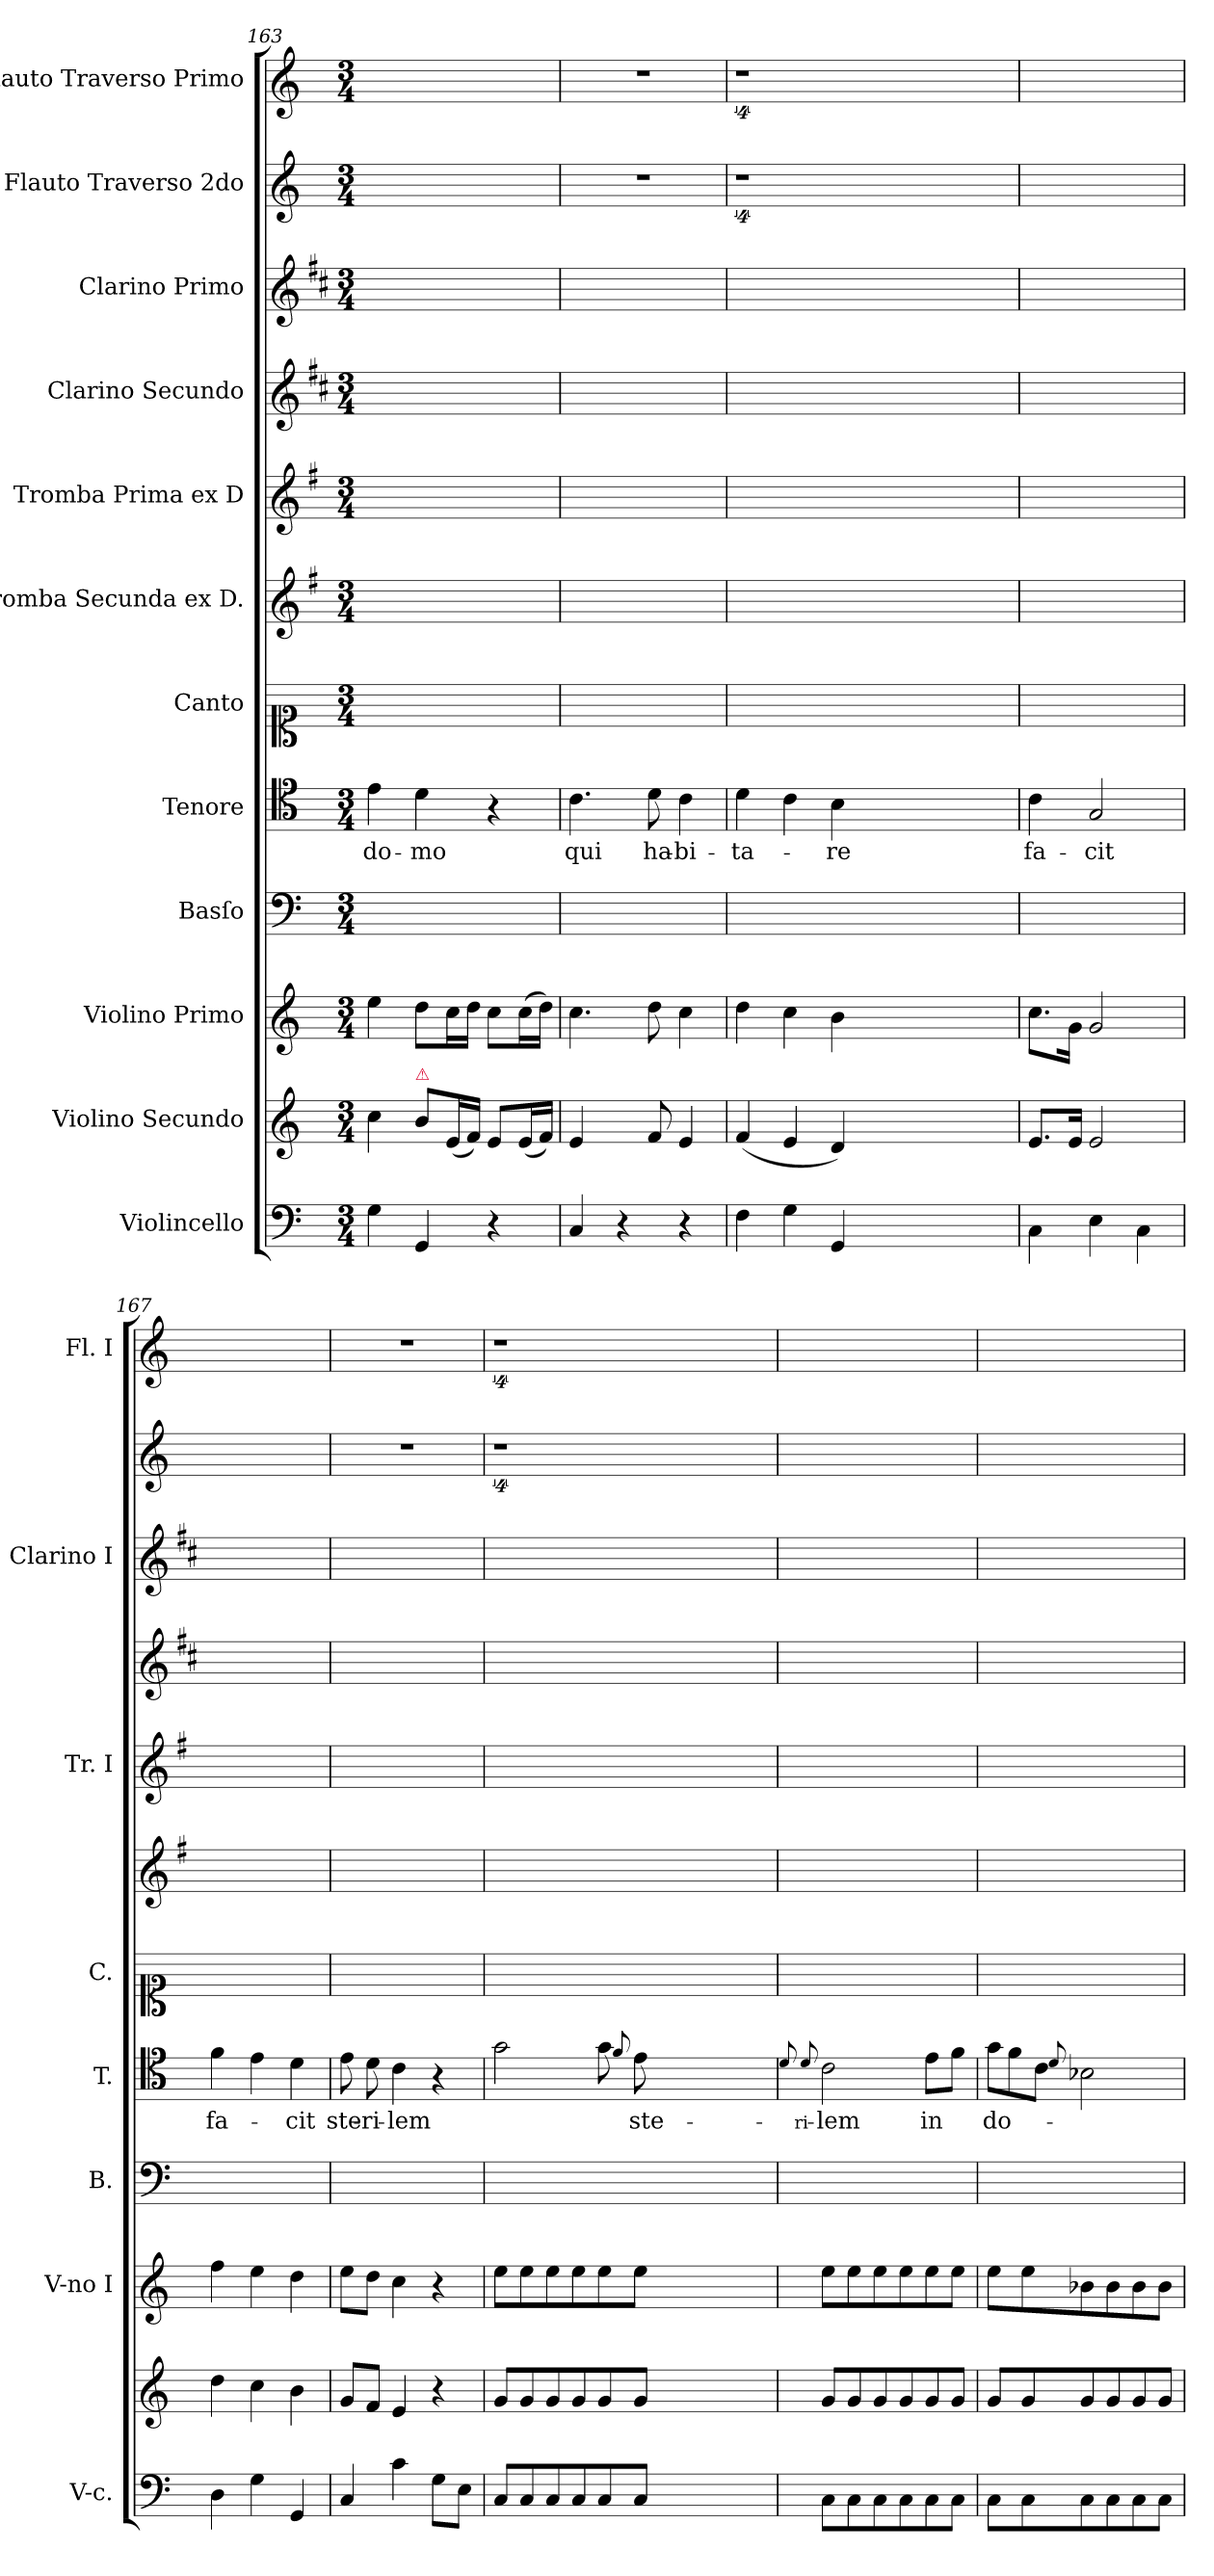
**kern	**kern	**kern	**kern	**kern	**text	**kern	**kern	**kern	**kern	**kern	**kern	**kern
*part12	*part11	*part10	*part9	*part8	*part8	*part7	*part6	*part5	*part4	*part3	*part2	*part1
*staff12	*staff11	*staff10	*staff9	*staff8	*staff8	*staff7	*staff6	*staff5	*staff4	*staff3	*staff2	*staff1
*I"Violincello	*I"Violino Secundo	*I"Violino Primo	*I"Basſo	*I"Tenore	*	*I"Canto	*I"Tromba Secunda ex D.	*I"Tromba Prima ex D	*I"Clarino Secundo	*I"Clarino Primo	*I"Flauto Traverso 2do	*I"Flauto Traverso Primo
*I'V-c.	*	*I'V-no I	*I'B.	*I'T.	*	*I'C.	*	*I'Tr. I	*	*I'Clarino I	*	*I'Fl. I
*clefF4	*clefG2	*clefG2	*clefF4	*clefC4	*	*clefC1	*clefG2	*clefG2	*clefG2	*clefG2	*clefG2	*clefG2
*	*	*	*	*	*	*	*ITrd4c7	*ITrd4c7	*ITrd1c2	*ITrd1c2	*	*
*k[]	*k[]	*k[]	*k[]	*k[]	*	*k[]	*k[]	*k[]	*k[]	*k[]	*k[]	*k[]
*M3/4	*M3/4	*M3/4	*M3/4	*M3/4	*	*M3/4	*M3/4	*M3/4	*M3/4	*M3/4	*M3/4	*M3/4
=163	=163	=163	=163	=163	=163	=163	=163	=163	=163	=163	=163	=163
4G\	4cc\	4ee\	2.ryy	4e\	do-	2.ryy	2.ryy	2.ryy	2.ryy	2.ryy	2.ryy	2.ryy
!	!LO:TX:a:color=crimson:t=⚠	!	!	!	!	!	!	!	!	!	!	!
4GG/	8b\L	8dd\L	.	4d\	-mo	.	.	.	.	.	.	.
.	(16e/L	16cc\L	.	.	.	.	.	.	.	.	.	.
.	16f/JJ)	16dd\JJ	.	.	.	.	.	.	.	.	.	.
4r	8e/L	8cc\L	.	4r	.	.	.	.	.	.	.	.
.	(16e/L	(16cc\L	.	.	.	.	.	.	.	.	.	.
.	16f/JJ)	16dd\JJ)	.	.	.	.	.	.	.	.	.	.
=164	=164	=164	=164	=164	=164	=164	=164	=164	=164	=164	=164	=164
!	!LO:N:vis=4	!	!	!	!	!	!	!	!	!	!	!
4C/	4.e/	4.cc\	2.ryy	4.c\	qui	2.ryy	2.ryy	2.ryy	2.ryy	2.ryy	2.r	2.r
4r	.	.	.	.	.	.	.	.	.	.	.	.
.	8f/	8dd\	.	8d\	ha-	.	.	.	.	.	.	.
4r	4e/	4cc\	.	4c\	-bi-	.	.	.	.	.	.	.
=165	=165	=165	=165	=165	=165	=165	=165	=165	=165	=165	=165	=165
4F\	(4f/	4dd\	2.ryy	4d\	-ta-	2.ryy	2.ryy	2.ryy	2.ryy	2.ryy	4%9r	4%9r
4G\	4e/	4cc\	.	4c\	.	.	.	.	.	.	.	.
4GG/	4d/)	4b\	.	4B\	-re	.	.	.	.	.	.	.
1.ryy	1.ryy	1.ryy	1.ryy	1.ryy	.	1.ryy	1.ryy	1.ryy	1.ryy	1.ryy	.	.
=166	=166	=166	=166	=166	=166	=166	=166	=166	=166	=166	=166	=166
4C\	8.e/L	8.cc\L	2.ryy	4c\	fa-	2.ryy	2.ryy	2.ryy	2.ryy	2.ryy	2.ryy	2.ryy
.	16e/Jk	16g\Jk	.	.	.	.	.	.	.	.	.	.
4E\	2e/	2g/	.	2G/	-cit	.	.	.	.	.	.	.
4C\	.	.	.	.	.	.	.	.	.	.	.	.
=167	=167	=167	=167	=167	=167	=167	=167	=167	=167	=167	=167	=167
4D\	4dd\	4ff\	2.ryy	4f\	fa-	2.ryy	2.ryy	2.ryy	2.ryy	2.ryy	2.ryy	2.ryy
4G\	4cc\	4ee\	.	4e\	.	.	.	.	.	.	.	.
4GG/	4b\	4dd\	.	4d\	-cit	.	.	.	.	.	.	.
=168	=168	=168	=168	=168	=168	=168	=168	=168	=168	=168	=168	=168
4C/	8g/L	8ee\L	2.ryy	8e\	ste-	2.ryy	2.ryy	2.ryy	2.ryy	2.ryy	2.r	2.r
.	8f/J	8dd\J	.	8d\	-ri-	.	.	.	.	.	.	.
4c\	4e/	4cc\	.	4c\	-lem	.	.	.	.	.	.	.
8G\L	4r	4r	.	4r	.	.	.	.	.	.	.	.
8E\J	.	.	.	.	.	.	.	.	.	.	.	.
=169	=169	=169	=169	=169	=169	=169	=169	=169	=169	=169	=169	=169
8C/L	8g/L	8ee\L	2.ryy	2g\	.	2.ryy	2.ryy	2.ryy	2.ryy	2.ryy	4%9r	4%9r
8C/	8g/	8ee\	.	.	.	.	.	.	.	.	.	.
8C/	8g/	8ee\	.	.	.	.	.	.	.	.	.	.
8C/	8g/	8ee\	.	.	.	.	.	.	.	.	.	.
8C/	8g/	8ee\	.	8g\	.	.	.	.	.	.	.	.
.	.	.	.	8qqf/	.	.	.	.	.	.	.	.
8C/J	8g/J	8ee\J	.	8e\	ste-	.	.	.	.	.	.	.
1.ryy	1.ryy	1.ryy	1.ryy	1.ryy	.	1.ryy	1.ryy	1.ryy	1.ryy	1.ryy	.	.
=170	=170	=170	=170	=170	=170	=170	=170	=170	=170	=170	=170	=170
.	.	.	.	8qqd/	.	.	.	.	.	.	.	.
.	.	.	.	8qqd/	-ri-	.	.	.	.	.	.	.
8C\L	8g/L	8ee\L	2.ryy	2c\	-lem	2.ryy	2.ryy	2.ryy	2.ryy	2.ryy	2.ryy	2.ryy
8C\	8g/	8ee\	.	.	.	.	.	.	.	.	.	.
8C\	8g/	8ee\	.	.	.	.	.	.	.	.	.	.
8C\	8g/	8ee\	.	.	.	.	.	.	.	.	.	.
8C\	8g/	8ee\	.	8e\L	in	.	.	.	.	.	.	.
8C\J	8g/J	8ee\J	.	8f\J	.	.	.	.	.	.	.	.
=171	=171	=171	=171	=171	=171	=171	=171	=171	=171	=171	=171	=171
*	*	*	*	*Xtuplet	*	*	*	*	*	*	*	*
8C\L	8g/L	8ee\L	2.ryy	12g\L	do-	2.ryy	2.ryy	2.ryy	2.ryy	2.ryy	2.ryy	2.ryy
.	.	.	.	12f\	.	.	.	.	.	.	.	.
8C\	8g/	8ee\	.	.	.	.	.	.	.	.	.	.
.	.	.	.	12c\J	.	.	.	.	.	.	.	.
.	.	.	.	8qqd/	.	.	.	.	.	.	.	.
8C\	8g/	8b-X\	.	2B-X\	.	.	.	.	.	.	.	.
8C\	8g/	8b-\	.	.	.	.	.	.	.	.	.	.
8C\	8g/	8b-\	.	.	.	.	.	.	.	.	.	.
8C\J	8g/J	8b-\J	.	.	.	.	.	.	.	.	.	.
=	=	=	=	=	=	=	=	=	=	=	=	=
*-	*-	*-	*-	*-	*-	*-	*-	*-	*-	*-	*-	*-
